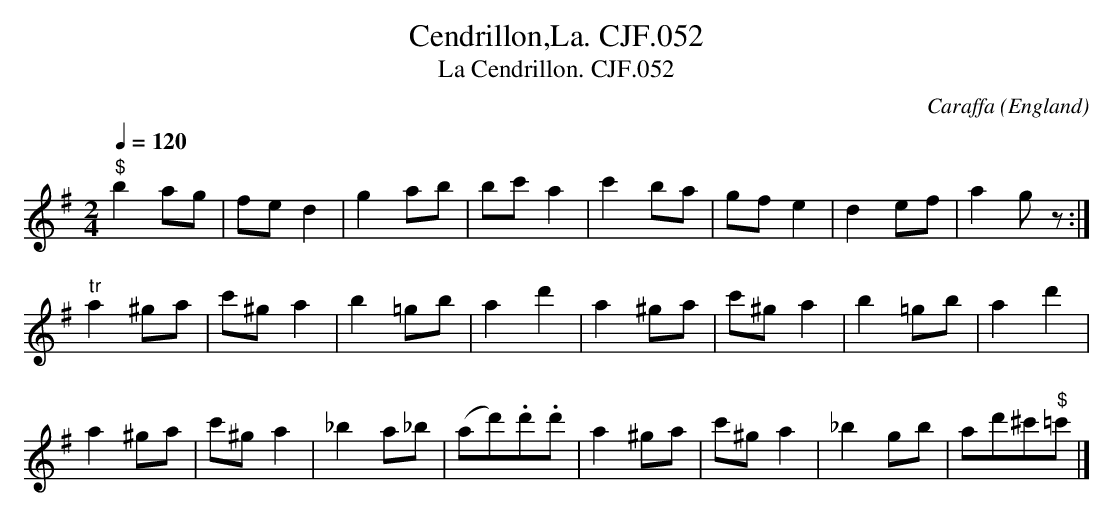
X:1
T:Cendrillon,La. CJF.052
T:La Cendrillon. CJF.052
C:Caraffa
L:1/8
M:2/4
O:England
Q:1/4=120
K:G
"$"b2ag|fed2|g2ab|bc'a2|\
c'2ba|gfe2|d2ef|a2gz:|!
"tr"a2^ga|c'^ga2|b2=gb|a2d'2|\
a2^ga|c'^ga2|b2=gb|a2d'2|!
a2^ga|c'^ga2|_b2a_b|(ad').d'.d'|\
a2^ga|c'^ga2|_b2gb|ad'^c'"$"=c'|]
